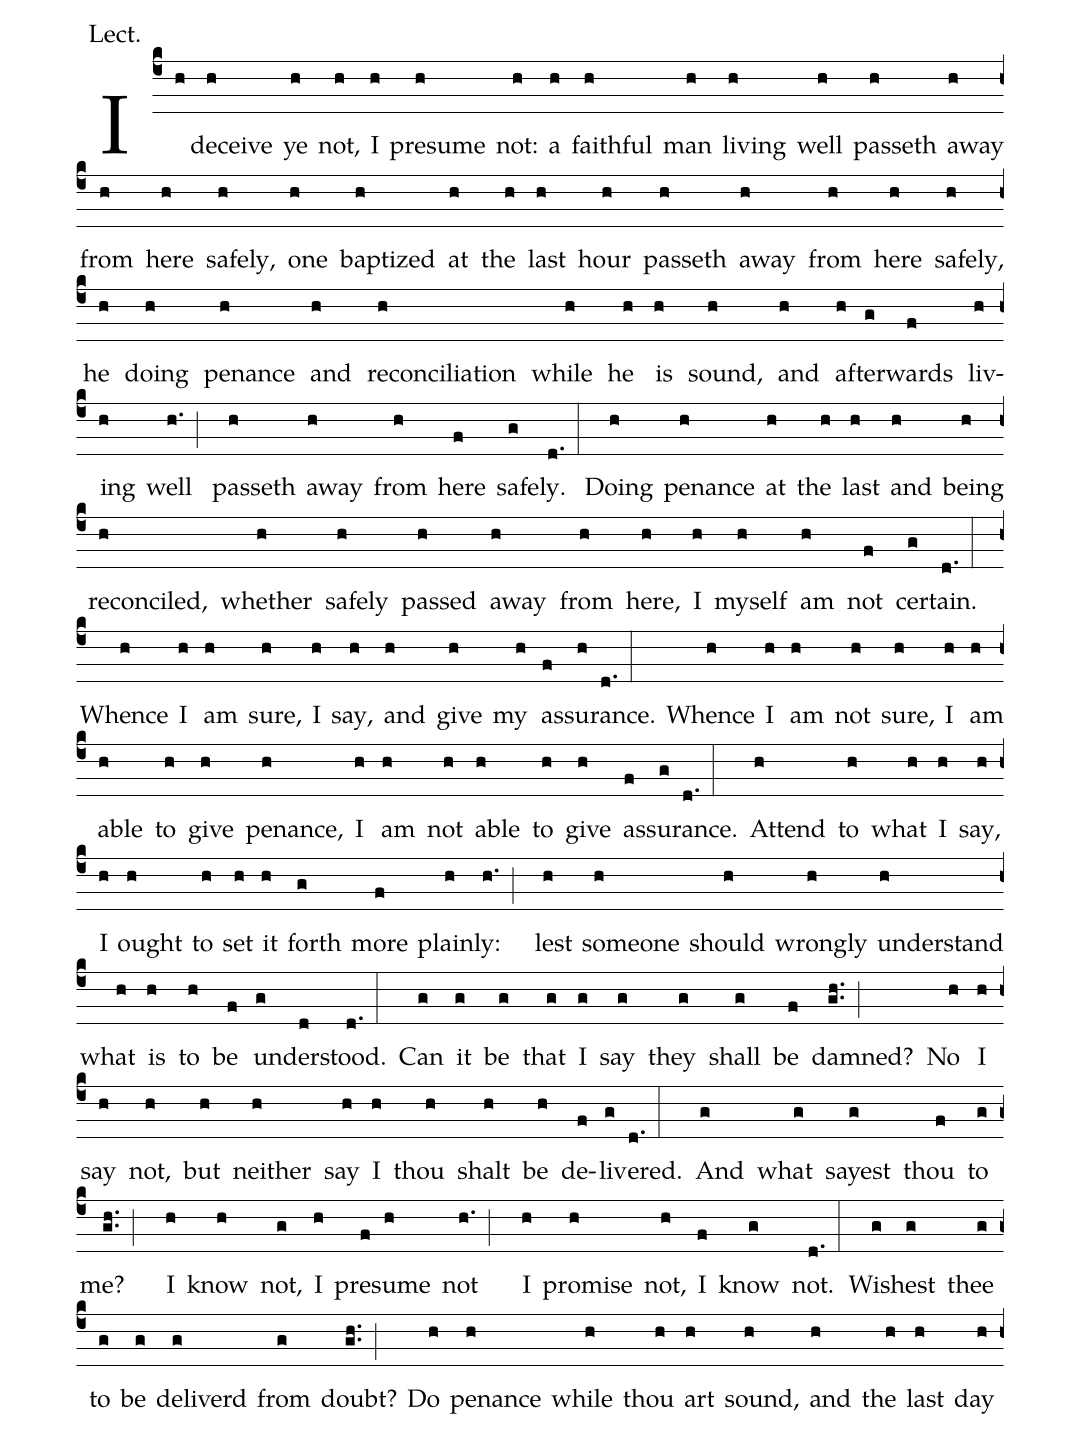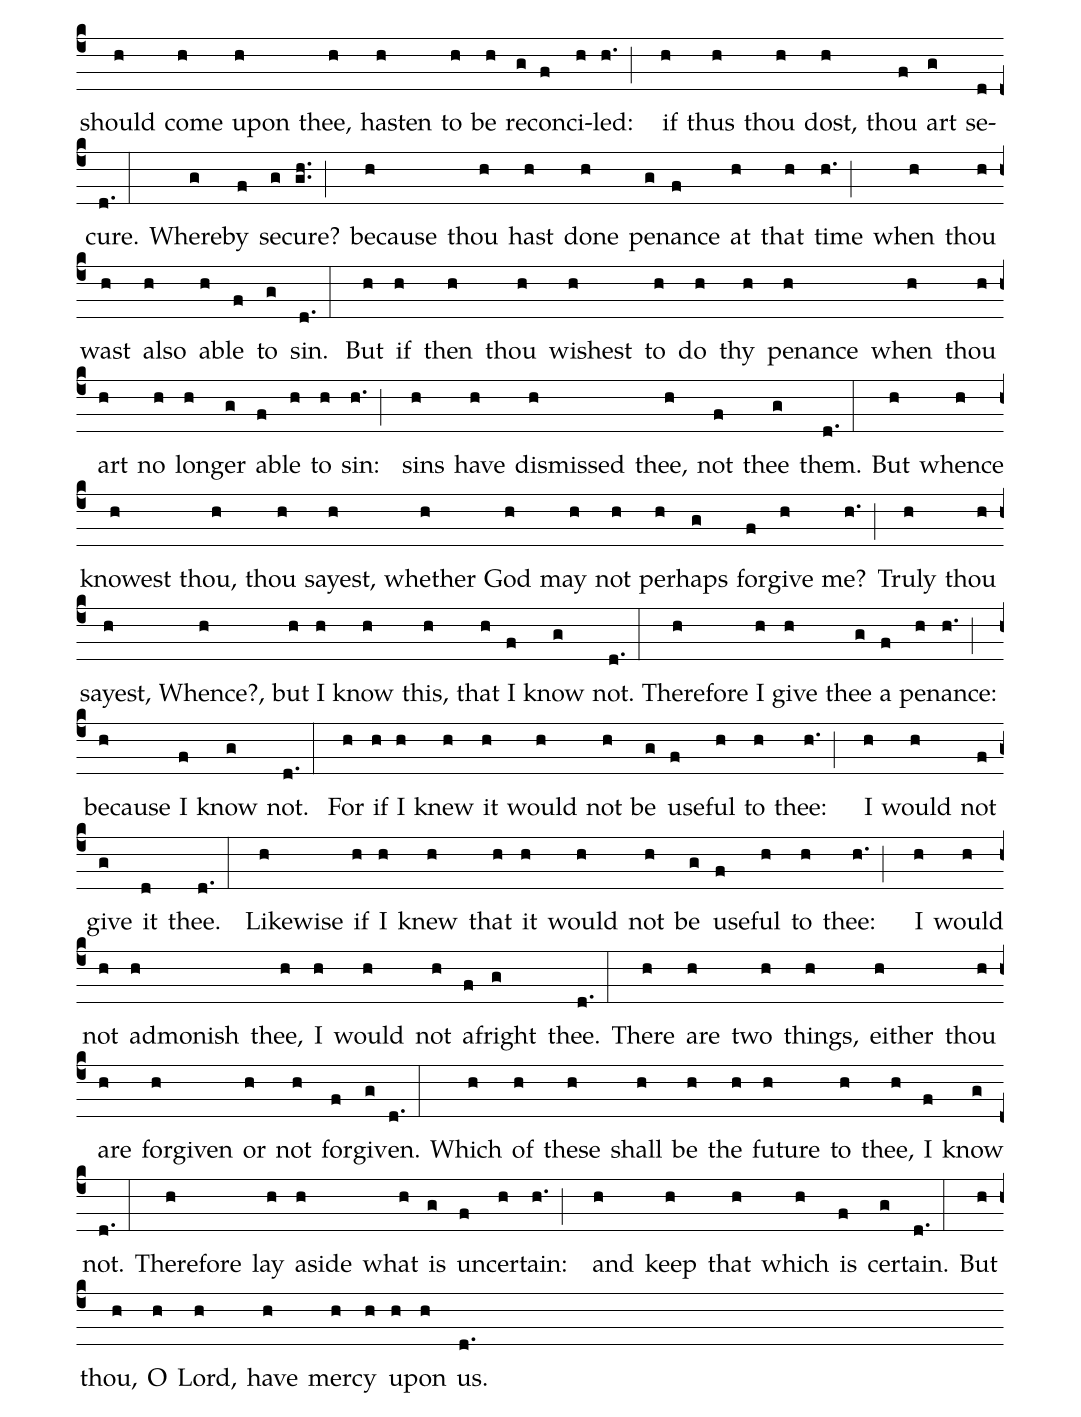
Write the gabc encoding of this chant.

annotation: Lect.;
%%
(c4) I(h) deceive(h) ye(h) not,(h) I(h) presume(h) not:(h) a(h) faithful(h) man(h) living(h) well(h) passeth(h) away(h) from(h) here(h) safely,(h) one(h) baptized(h) at(h) the(h) last(h) hour(h) passeth(h) away(h) from(h) here(h) safely,(h) he(h) doing(h) penance(h) and(h) reconciliation(h) while(h) he(h) is(h) sound,(h) and(h) af(h)ter(g)wards(f) liv(h)ing(h) well(h.;) passeth(h) away(h) from(h) here(f) safe(g)ly.(d.:)

Doing(h) penance(h) at(h) the(h) last(h) and(h) being(h) reconciled,(h) whether(h) safely(h) passed(h) away(h) from(h) here,(h) I(h) myself(h) am(h) not(f) cer(g)tain.(d.:)

Whence(h) I(h) am(h) sure,(h) I(h) say,(h) and(h) give(h) my(h) as(f)sur(h)ance.(d.:)

Whence(h) I(h) am(h) not(h) sure,(h) I(h) am(h) able(h) to(h) give(h) penance,(h) I(h) am(h) not(h) able(h) to(h) give(h) as(f)sur(g)ance.(d.:)

Attend(h) to(h) what(h) I(h) say,(h) I(h) ought(h) to(h) set(h) it(h) forth(g) more(f) plain(h)ly:(h.;) lest(h) someone(h) should(h) wrongly(h) understand(h) what(h) is(h) to(h) be(f) un(g)der(d)stood.(d.:)

Can(g) it(g) be(g) that(g) I(g) say(g) they(g) shall(g) be(f) damned?(gh..;) No(h) I(h) say(h) not,(h) but(h) neither(h) say(h) I(h) thou(h) shalt(h) be(h) de(f)liv(g)ered.(d.:)

And(g) what(g) sayest(g) thou(f) to(g) me?(gh..;) I(h) know(h) not,(g) I(h) pre(f)sume(h) not(h.;) I(h) promise(h) not,(h) I(f) know(g) not.(d.:)

Wish(g)est(g) thee(g) to(g) be(g) deliverd(g) from(g) doubt?(gh..;) Do(h) penance(h) while(h) thou(h) art(h) sound,(h) and(h) the(h) last(h) day(h) should(h) come(h) upon(h) thee,(h) hasten(h) to(h) be(h) re(g)con(f)ci(h)led:(h.;) if(h) thus(h) thou(h) dost,(h) thou(f) art(g) se(d)cure.(d.:)

Where(g)by(f) se(g)cure?(gh..;) because(h) thou(h) hast(h) done(h) pen(g)ance(f) at(h) that(h) time(h.;) when(h) thou(h) wast(h) also(h) a(h)ble(f) to(g) sin.(d.:)

But(h) if(h) then(h) thou(h) wishest(h) to(h) do(h) thy(h) penance(h) when(h) thou(h) art(h) no(h) long(h)er(g) a(f)ble(h) to(h) sin:(h.;) sins(h) have(h) dismissed(h) thee,(h) not(f) thee(g) them.(d.:)

But(h) whence(h) knowest(h) thou,(h) thou(h) sayest,(h) whether(h) God(h) may(h) not(h) per(h)haps(g) for(f)give(h) me?(h.;) Truly(h) thou(h) sayest,(h) Whence?,(h) but(h) I(h) know(h) this,(h) that(h) I(f) know(g) not.(d.:)

Therefore(h) I(h) give(h) thee(g) a(f) pen(h)ance:(h.;) because(h) I(f) know(g) not.(d.:)

For(h) if(h) I(h) knew(h) it(h) would(h) not(h) be(g) use(f)ful(h) to(h) thee:(h.;) I(h) would(h) not(f) give(g) it(d) thee.(d.:)

Likewise(h) if(h) I(h) knew(h) that(h) it(h) would(h) not(h) be(g) use(f)ful(h) to(h) thee:(h.;) I(h) would(h) not(h) admonish(h) thee,(h) I(h) would(h) not(h) a(f)fright(g) thee.(d.:)

There(h) are(h) two(h) things,(h) either(h) thou(h) are(h) forgiven(h) or(h) not(h) for(f)giv(g)en.(d.:)

Which(h) of(h) these(h) shall(h) be(h) the(h) future(h) to(h) thee,(h) I(f) know(g) not.(d.:)

Therefore(h) lay(h) aside(h) what(h) is(g) un(f)cer(h)tain:(h.;) and(h) keep(h) that(h) which(h) is(f) cer(g)tain.(d.:)

But(h) thou,(h) O(h) Lord,(h) have(h) mer(h)cy(h) u(h)pon(h) us.(d.)
